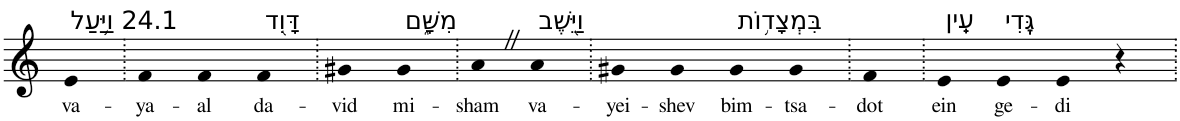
**kern	**text
*part1	*part1
*staff1	*staff1
*I"Piano	*
*I'Pno	*
*clefG2	*
*k[]	*
=1	=1
!LO:TX:a:t=24.1 וַיַּ֥עַל	!
!	!LO:LY:b
4e	va-
=2.	=2.
!	!LO:LY:b
4f	-ya-
!	!LO:LY:b
4f	-al
!LO:TX:a:t=דָּוִ֖ד	!
!	!LO:LY:b
4f	da-
=3.	=3.
!	!LO:LY:b
4g#X	-vid
!LO:TX:a:t=מִשָּׁ֑ם	!
!	!LO:LY:b
4g#	mi-
=4.	=4.
!	!LO:LY:b
4aZ	-sham
!LO:TX:a:t=וַיֵּ֖שֶׁב	!
!	!LO:LY:b
4a	va-
=5.	=5.
!	!LO:LY:b
4g#X	-yei-
!	!LO:LY:b
4g#	-shev
!LO:TX:a:t=בִּמְצָד֥וֹת	!
!	!LO:LY:b
4g#	bim-
!	!LO:LY:b
4g#	-tsa-
=6.	=6.
!	!LO:LY:b
4f	-dot
=7.	=7.
!LO:TX:a:t=עֵֽין	!
!	!LO:LY:b
4e	ein
!LO:TX:a:t=גֶּֽדִי	!
!	!LO:LY:b
4e	ge-
!	!LO:LY:b
4e	-di
4r	.
=.	=.
*-	*-
